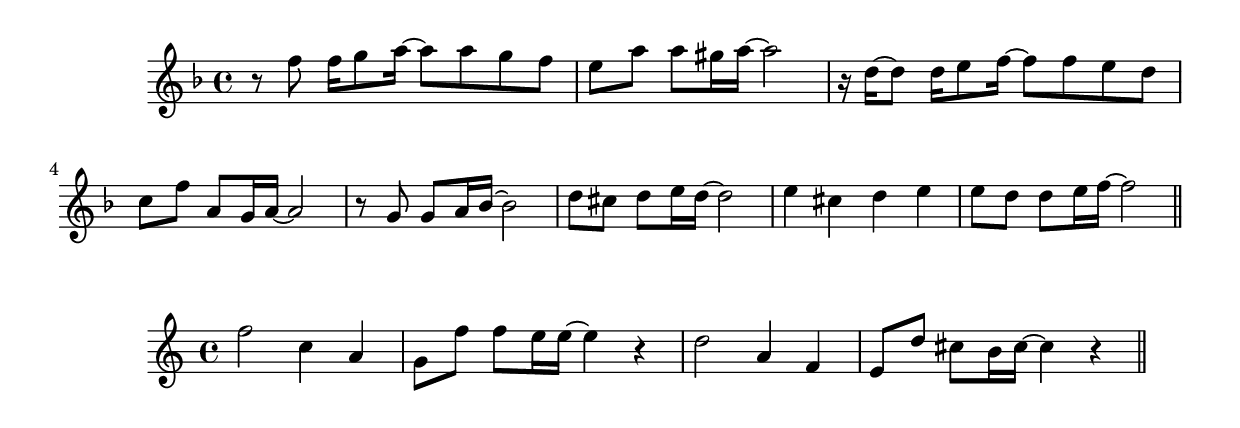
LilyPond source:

\version "2.22.1"

\relative {
  \key d \minor
  r8 f'' f16 g8 a16~ 8 a g f | e a a gis16 a~ 2 |
  r16 d,~ 8 d16 e8 f16~ 8 f e d | c f a, g16 a~ 2 |
  r8 g g a16 bes~ 2 | d8 cis d e16 d~ 2 |
  e4 cis d e | e8 d d e16 f~ 2 \bar "||"
}
\relative {
  f''2 c4 a | g8 f' f e16 e~ 4 r |
  d2 a4 f | e8 d' cis b16 cis~ 4 r \bar "||"
}
